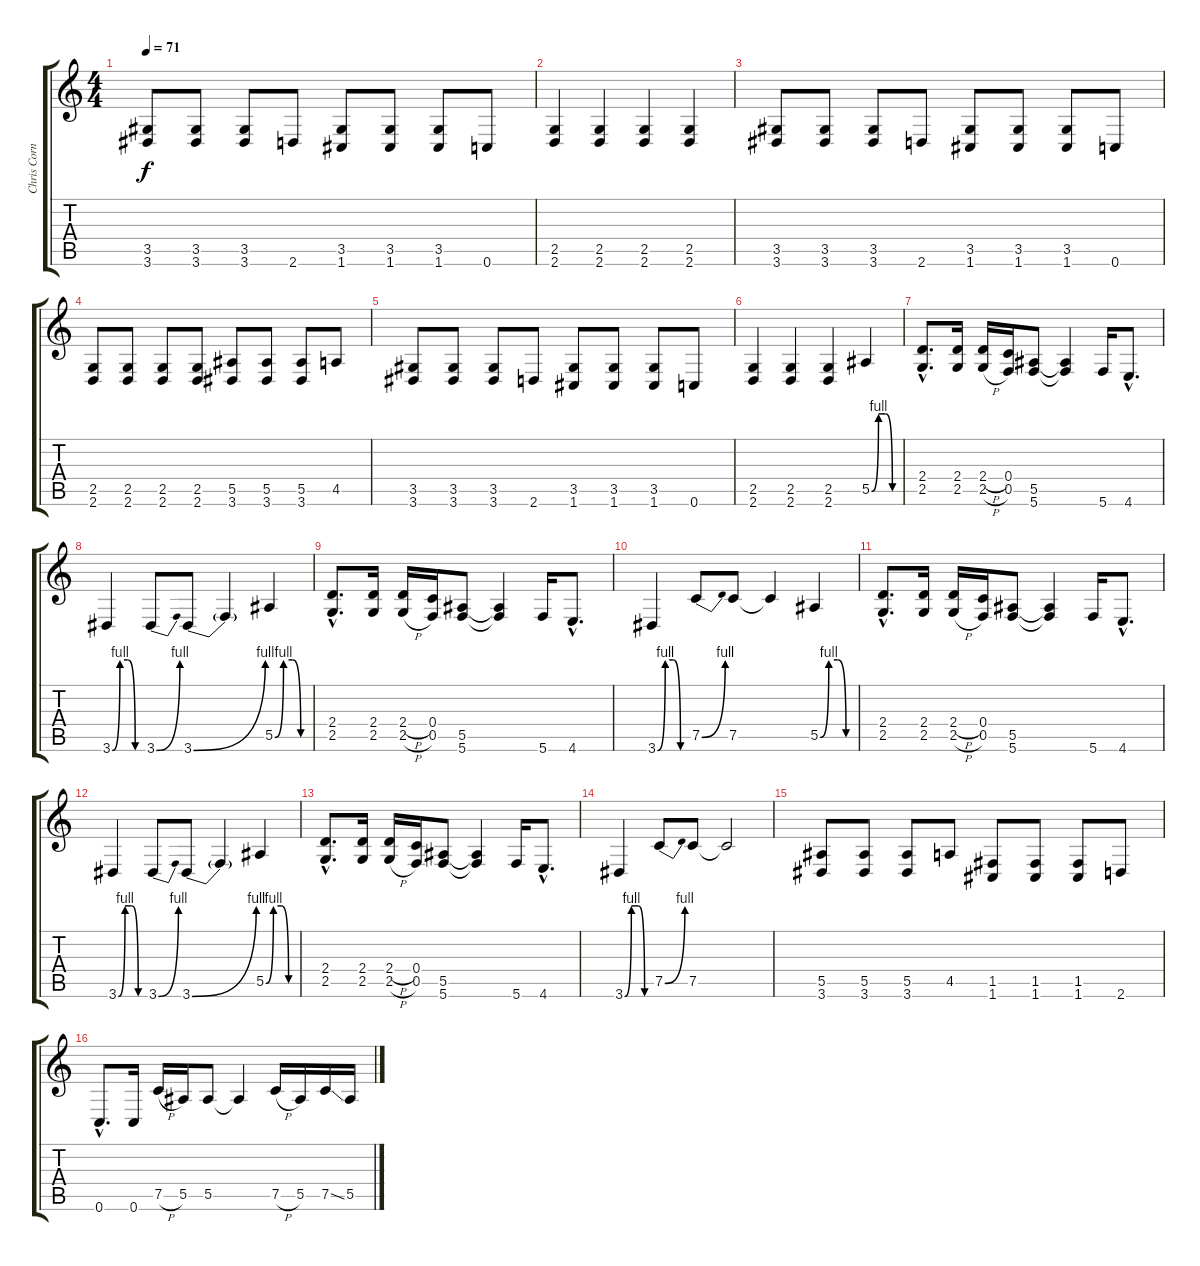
\track ("Chris Cornell" "Chris Corn") {instrument overdrivenguitar}
\staff {score tabs}
\tuning (E4 B3 G3 C3 F2 C2) {hide}
\ts (4 4)
\tempo 71
\clef g2
\ks c
(3.5 3.6).8{dy f} (3.5 3.6).8 (3.5 3.6).8 2.6.8 (3.5 1.6).8 (3.5 1.6).8 (3.5 1.6).8 0.6.8 |
(2.5 2.6).4 (2.5 2.6).4 (2.5 2.6).4 (2.5 2.6).4 |
(3.5 3.6).8 (3.5 3.6).8 (3.5 3.6).8 2.6.8 (3.5 1.6).8 (3.5 1.6).8 (3.5 1.6).8 0.6.8 |
(2.5 2.6).8 (2.5 2.6).8 (2.5 2.6).8 (2.5 2.6).8 (5.5 3.6).8 (5.5 3.6).8 (5.5 3.6).8 4.5.8 |
(3.5 3.6).8 (3.5 3.6).8 (3.5 3.6).8 2.6.8 (3.5 1.6).8 (3.5 1.6).8 (3.5 1.6).8 0.6.8 |
(2.5 2.6).4 (2.5 2.6).4 (2.5 2.6).4 5.5{be (custom 0 0 15 4 30 4 45 0 60 0)}.4 |
(2.4{hac} 2.5{hac}).8{d} (2.4 2.5).16 (2.4{h} 2.5{h}).16 (0.4 0.5).16 (5.5 5.6).8 (5.5{t} 5.6{t}).4 5.6.16 4.6{hac}.8{d} |
3.6{be (custom 0 0 15 4 30 4 45 0 60 0)}.4 3.6{be (bend 0 0 60 4)}.8 3.6{be (bend 0 0 60 4)}.8 3.6{t}.4 5.5{be (custom 0 0 15 4 30 4 45 0 60 0)}.4 |
(2.4{hac} 2.5{hac}).8{d} (2.4 2.5).16 (2.4{h} 2.5{h}).16 (0.4 0.5).16 (5.5 5.6).8 (5.5{t} 5.6{t}).4 5.6.16 4.6{hac}.8{d} |
3.6{be (custom 0 0 15 4 30 4 45 0 60 0)}.4 7.5{be (bend 0 0 60 4)}.8 7.5.8 7.5{t}.4 5.5{be (custom 0 0 15 4 30 4 45 0 60 0)}.4 |
(2.4{hac} 2.5{hac}).8{d} (2.4 2.5).16 (2.4{h} 2.5{h}).16 (0.4 0.5).16 (5.5 5.6).8 (5.5{t} 5.6{t}).4 5.6.16 4.6{hac}.8{d} |
3.6{be (custom 0 0 15 4 30 4 45 0 60 0)}.4 3.6{be (bend 0 0 60 4)}.8 3.6{be (bend 0 0 60 4)}.8 3.6{t}.4 5.5{be (custom 0 0 15 4 30 4 45 0 60 0)}.4 |
(2.4{hac} 2.5{hac}).8{d} (2.4 2.5).16 (2.4{h} 2.5{h}).16 (0.4 0.5).16 (5.5 5.6).8 (5.5{t} 5.6{t}).4 5.6.16 4.6{hac}.8{d} |
3.6{be (custom 0 0 15 4 30 4 45 0 60 0)}.4 7.5{be (bend 0 0 60 4)}.8 7.5.8 7.5{t}.2 |
(5.5 3.6).8 (5.5 3.6).8 (5.5 3.6).8 4.5.8 (1.5 1.6).8 (1.5 1.6).8 (1.5 1.6).8 2.6.8 |
0.6{hac}.8{d} 0.6.16 7.5{h}.16 5.5.16 5.5.8 5.5{t}.4 7.5{h}.16 5.5.16 7.5{ss}.16 5.5.16
